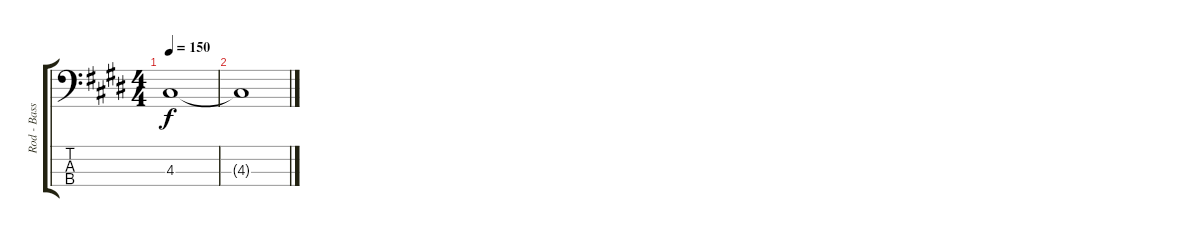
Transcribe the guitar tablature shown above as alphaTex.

\track ("Rod - Bass" "Rod - Bass") {instrument electricbasspick}
\staff {score tabs}
\tuning (G2 D2 A1 E1) {hide}
\ts (4 4)
\tempo 150
\clef f4
\ks e
4.3{t}.1{dy f} |
4.3{t}.1
